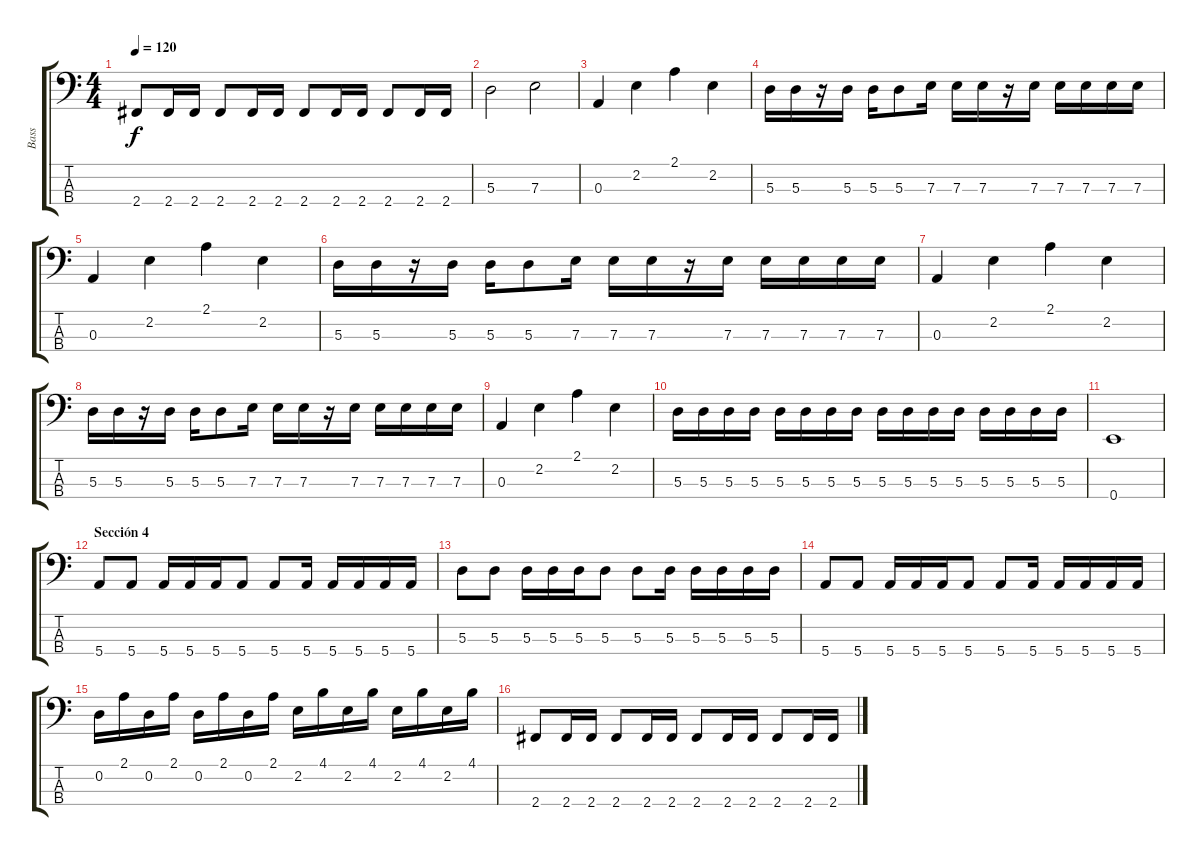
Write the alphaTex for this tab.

\track ("Bass" "Bass") {instrument electricbasspick}
\staff {score tabs}
\tuning (G2 D2 A1 E1) {hide}
\ts (4 4)
\tempo 120
\clef f4
\ks c
2.4.8{dy f} 2.4.16 2.4.16 2.4.8 2.4.16 2.4.16 2.4.8 2.4.16 2.4.16 2.4.8 2.4.16 2.4.16 |
5.3.2 7.3.2 |
\section ("" "")
0.3.4 2.2.4 2.1.4 2.2.4 |
5.3.16 5.3.16 r.16 5.3.16 5.3.16 5.3.8 7.3.16 7.3.16 7.3.16 r.16 7.3.16 7.3.16 7.3.16 7.3.16 7.3.16 |
0.3.4 2.2.4 2.1.4 2.2.4 |
5.3.16 5.3.16 r.16 5.3.16 5.3.16 5.3.8 7.3.16 7.3.16 7.3.16 r.16 7.3.16 7.3.16 7.3.16 7.3.16 7.3.16 |
0.3.4 2.2.4 2.1.4 2.2.4 |
5.3.16 5.3.16 r.16 5.3.16 5.3.16 5.3.8 7.3.16 7.3.16 7.3.16 r.16 7.3.16 7.3.16 7.3.16 7.3.16 7.3.16 |
0.3.4 2.2.4 2.1.4 2.2.4 |
5.3.16 5.3.16 5.3.16 5.3.16 5.3.16 5.3.16 5.3.16 5.3.16 5.3.16 5.3.16 5.3.16 5.3.16 5.3.16 5.3.16 5.3.16 5.3.16 |
0.4.1 |
\section ("" "Sección 4")
5.4.8 5.4.8 5.4.16 5.4.16 5.4.16 5.4.8 5.4.8 5.4.16 5.4.16 5.4.16 5.4.16 5.4.16 |
5.3.8 5.3.8 5.3.16 5.3.16 5.3.16 5.3.8 5.3.8 5.3.16 5.3.16 5.3.16 5.3.16 5.3.16 |
5.4.8 5.4.8 5.4.16 5.4.16 5.4.16 5.4.8 5.4.8 5.4.16 5.4.16 5.4.16 5.4.16 5.4.16 |
0.2.16 2.1.16 0.2.16 2.1.16 0.2.16 2.1.16 0.2.16 2.1.16 2.2.16 4.1.16 2.2.16 4.1.16 2.2.16 4.1.16 2.2.16 4.1.16 |
2.4.8 2.4.16 2.4.16 2.4.8 2.4.16 2.4.16 2.4.8 2.4.16 2.4.16 2.4.8 2.4.16 2.4.16
